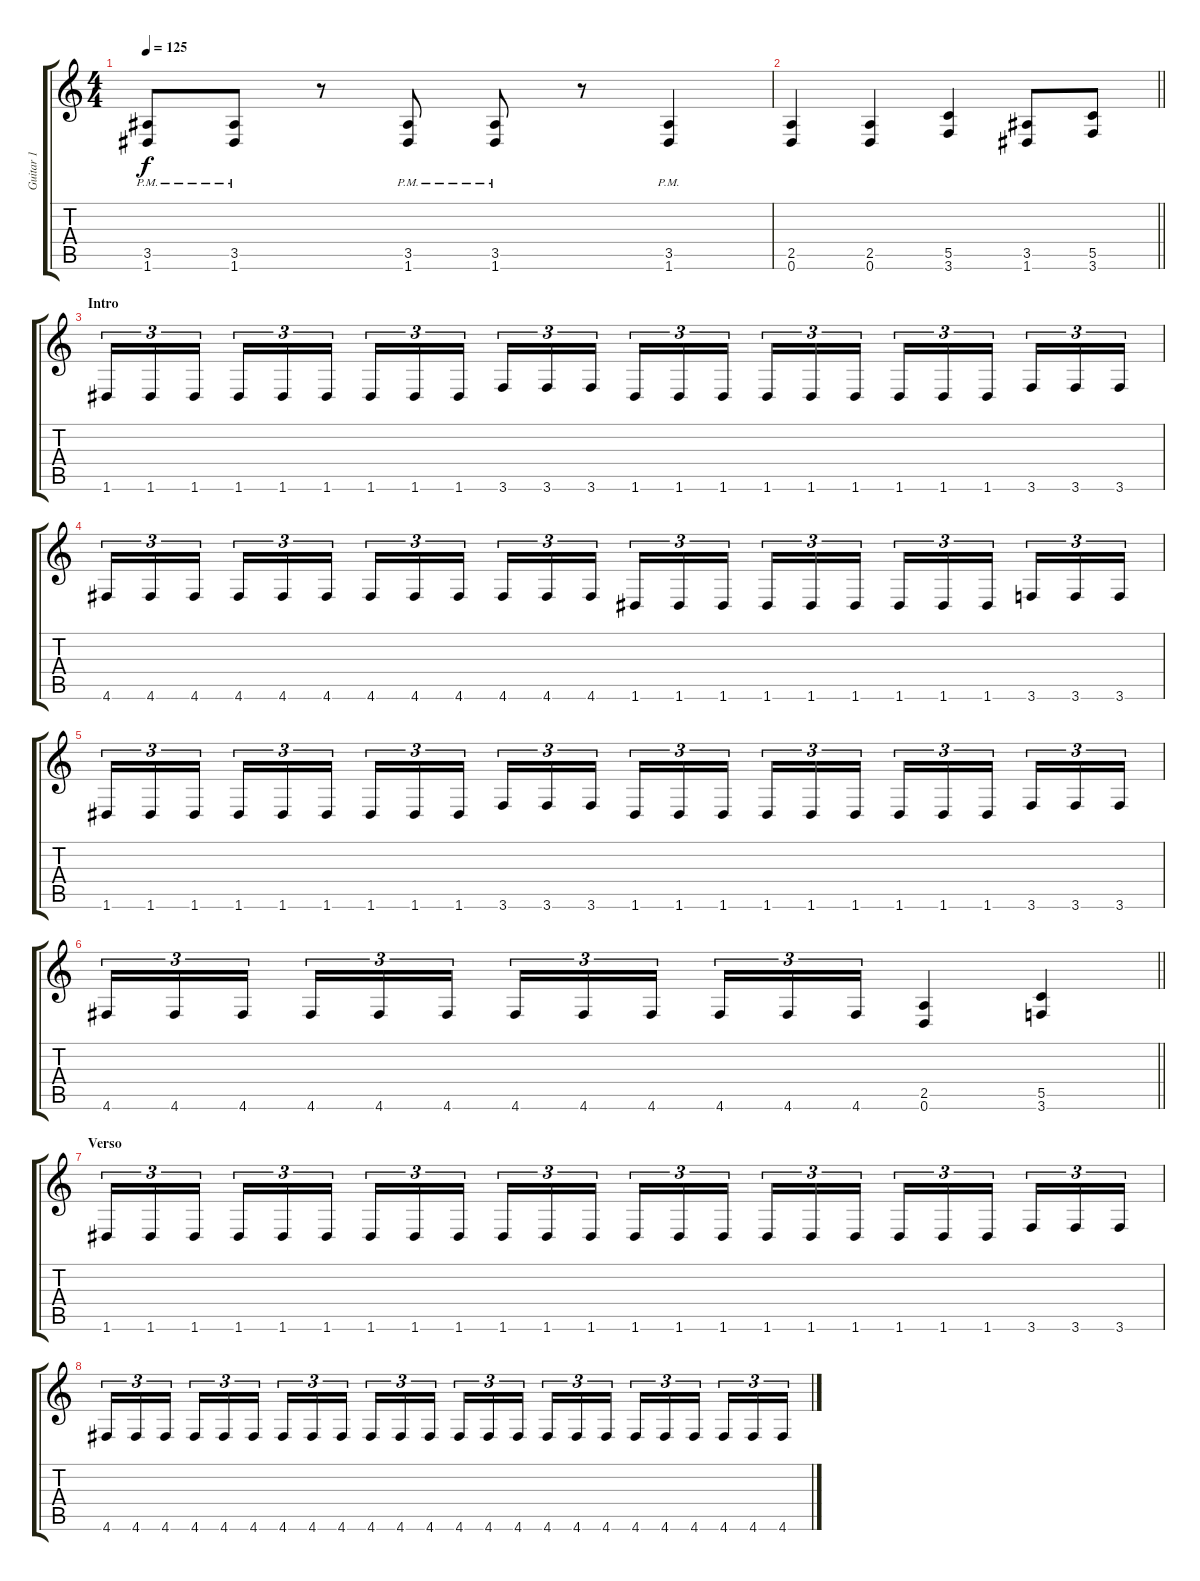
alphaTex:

\track ("Guitar 1" "Guitar 1") {instrument distortionguitar}
\staff {score tabs}
\tuning (D4 A3 F3 C3 G2 D2) {hide}
\ts (4 4)
\tempo 125
\clef g2
\ks c
(3.5{pm} 1.6{pm}).8{dy f} (3.5{pm} 1.6{pm}).8 r.8 (3.5{pm} 1.6{pm}).8 (3.5{pm} 1.6{pm}).8 r.8 (3.5{pm} 1.6{pm}).4 |
\barLineRight lightlight
(2.5 0.6).4 (2.5 0.6).4 (5.5 3.6).4 (3.5 1.6).8 (5.5 3.6).8 |
\section ("" "Intro")
1.6.16{tu (3 2)} 1.6.16{tu (3 2)} 1.6.16{tu (3 2) beam splitsecondary} 1.6.16{tu (3 2)} 1.6.16{tu (3 2)} 1.6.16{tu (3 2)} 1.6.16{tu (3 2)} 1.6.16{tu (3 2)} 1.6.16{tu (3 2) beam splitsecondary} 3.6.16{tu (3 2)} 3.6.16{tu (3 2)} 3.6.16{tu (3 2)} 1.6.16{tu (3 2)} 1.6.16{tu (3 2)} 1.6.16{tu (3 2) beam splitsecondary} 1.6.16{tu (3 2)} 1.6.16{tu (3 2)} 1.6.16{tu (3 2)} 1.6.16{tu (3 2)} 1.6.16{tu (3 2)} 1.6.16{tu (3 2) beam splitsecondary} 3.6.16{tu (3 2)} 3.6.16{tu (3 2)} 3.6.16{tu (3 2)} |
4.6.16{tu (3 2)} 4.6.16{tu (3 2)} 4.6.16{tu (3 2) beam splitsecondary} 4.6.16{tu (3 2)} 4.6.16{tu (3 2)} 4.6.16{tu (3 2)} 4.6.16{tu (3 2)} 4.6.16{tu (3 2)} 4.6.16{tu (3 2) beam splitsecondary} 4.6.16{tu (3 2)} 4.6.16{tu (3 2)} 4.6.16{tu (3 2)} 1.6.16{tu (3 2)} 1.6.16{tu (3 2)} 1.6.16{tu (3 2) beam splitsecondary} 1.6.16{tu (3 2)} 1.6.16{tu (3 2)} 1.6.16{tu (3 2)} 1.6.16{tu (3 2)} 1.6.16{tu (3 2)} 1.6.16{tu (3 2) beam splitsecondary} 3.6.16{tu (3 2)} 3.6.16{tu (3 2)} 3.6.16{tu (3 2)} |
1.6.16{tu (3 2)} 1.6.16{tu (3 2)} 1.6.16{tu (3 2) beam splitsecondary} 1.6.16{tu (3 2)} 1.6.16{tu (3 2)} 1.6.16{tu (3 2)} 1.6.16{tu (3 2)} 1.6.16{tu (3 2)} 1.6.16{tu (3 2) beam splitsecondary} 3.6.16{tu (3 2)} 3.6.16{tu (3 2)} 3.6.16{tu (3 2)} 1.6.16{tu (3 2)} 1.6.16{tu (3 2)} 1.6.16{tu (3 2) beam splitsecondary} 1.6.16{tu (3 2)} 1.6.16{tu (3 2)} 1.6.16{tu (3 2)} 1.6.16{tu (3 2)} 1.6.16{tu (3 2)} 1.6.16{tu (3 2) beam splitsecondary} 3.6.16{tu (3 2)} 3.6.16{tu (3 2)} 3.6.16{tu (3 2)} |
\barLineRight lightlight
4.6.16{tu (3 2)} 4.6.16{tu (3 2)} 4.6.16{tu (3 2) beam splitsecondary} 4.6.16{tu (3 2)} 4.6.16{tu (3 2)} 4.6.16{tu (3 2)} 4.6.16{tu (3 2)} 4.6.16{tu (3 2)} 4.6.16{tu (3 2) beam splitsecondary} 4.6.16{tu (3 2)} 4.6.16{tu (3 2)} 4.6.16{tu (3 2)} (2.5 0.6).4 (5.5 3.6).4 |
\section ("" "Verso")
1.6.16{tu (3 2)} 1.6.16{tu (3 2)} 1.6.16{tu (3 2) beam splitsecondary} 1.6.16{tu (3 2)} 1.6.16{tu (3 2)} 1.6.16{tu (3 2)} 1.6.16{tu (3 2)} 1.6.16{tu (3 2)} 1.6.16{tu (3 2) beam splitsecondary} 1.6.16{tu (3 2)} 1.6.16{tu (3 2)} 1.6.16{tu (3 2)} 1.6.16{tu (3 2)} 1.6.16{tu (3 2)} 1.6.16{tu (3 2) beam splitsecondary} 1.6.16{tu (3 2)} 1.6.16{tu (3 2)} 1.6.16{tu (3 2)} 1.6.16{tu (3 2)} 1.6.16{tu (3 2)} 1.6.16{tu (3 2) beam splitsecondary} 3.6.16{tu (3 2)} 3.6.16{tu (3 2)} 3.6.16{tu (3 2)} |
4.6.16{tu (3 2)} 4.6.16{tu (3 2)} 4.6.16{tu (3 2) beam splitsecondary} 4.6.16{tu (3 2)} 4.6.16{tu (3 2)} 4.6.16{tu (3 2)} 4.6.16{tu (3 2)} 4.6.16{tu (3 2)} 4.6.16{tu (3 2) beam splitsecondary} 4.6.16{tu (3 2)} 4.6.16{tu (3 2)} 4.6.16{tu (3 2)} 4.6.16{tu (3 2)} 4.6.16{tu (3 2)} 4.6.16{tu (3 2) beam splitsecondary} 4.6.16{tu (3 2)} 4.6.16{tu (3 2)} 4.6.16{tu (3 2)} 4.6.16{tu (3 2)} 4.6.16{tu (3 2)} 4.6.16{tu (3 2) beam splitsecondary} 4.6.16{tu (3 2)} 4.6.16{tu (3 2)} 4.6.16{tu (3 2)}
